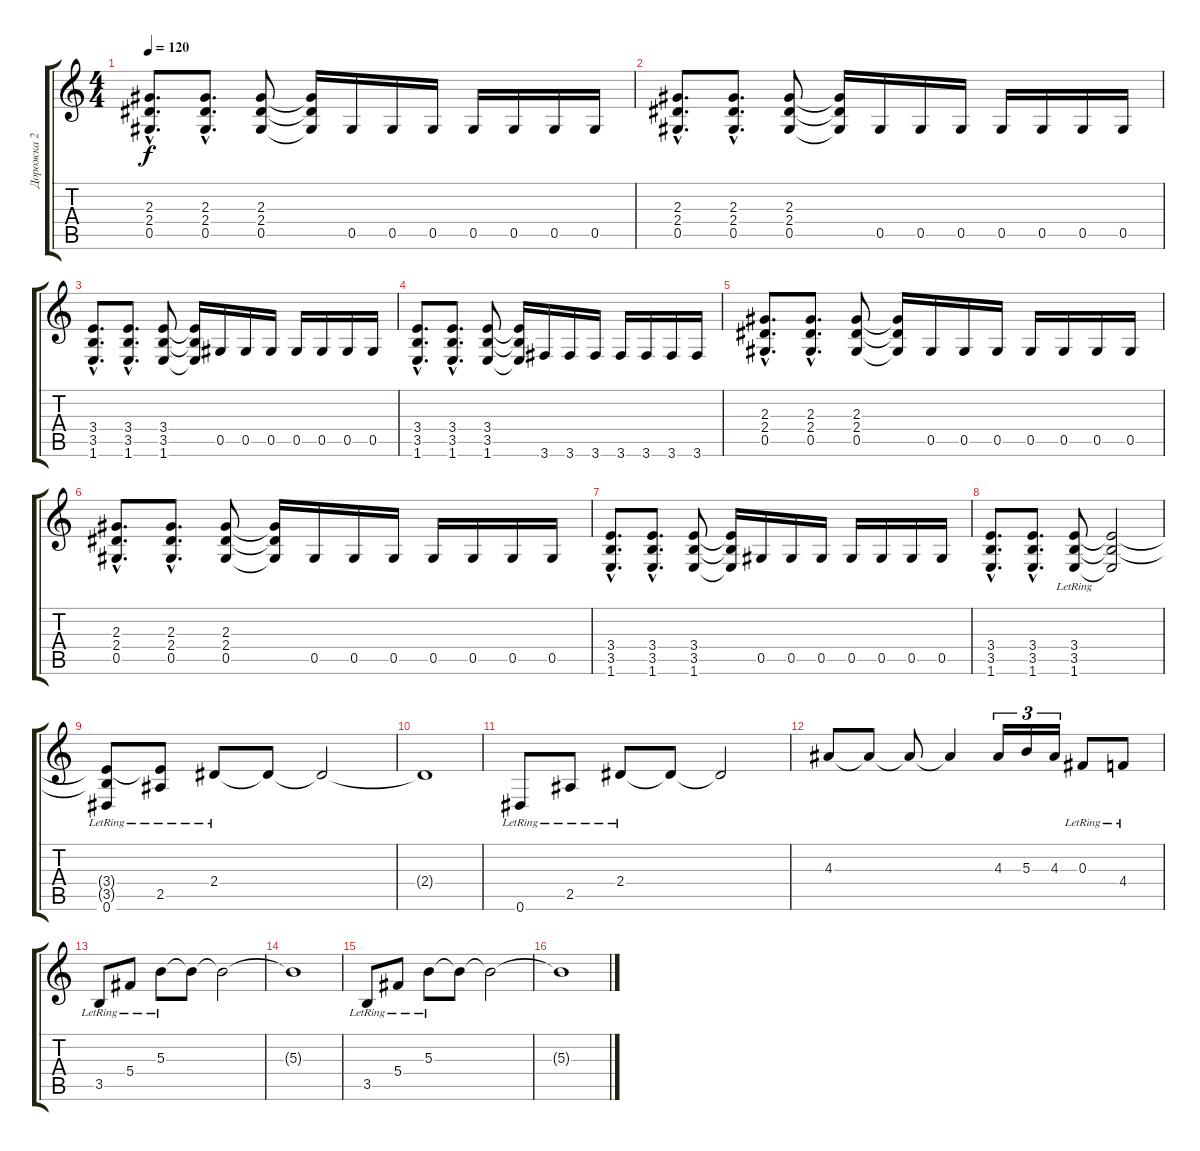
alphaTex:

\track ("Дорожка 2" "Дорожка 2") {instrument distortionguitar}
\staff {score tabs}
\tuning (Eb4 Bb3 Gb3 Db3 Ab2 Eb2) {hide}
\ts (4 4)
\tempo 120
\clef g2
\ks c
(2.3{hac} 2.4{hac} 0.5{hac}).8{d dy f} (2.3{hac} 2.4{hac} 0.5{hac}).8{d} (2.3 2.4 0.5).8 (2.3{t} 2.4{t} 0.5{t}).16 0.5.16 0.5.16 0.5.16 0.5.16 0.5.16 0.5.16 0.5.16 |
(2.3{hac} 2.4{hac} 0.5{hac}).8{d} (2.3{hac} 2.4{hac} 0.5{hac}).8{d} (2.3 2.4 0.5).8 (2.3{t} 2.4{t} 0.5{t}).16 0.5.16 0.5.16 0.5.16 0.5.16 0.5.16 0.5.16 0.5.16 |
(3.4{hac} 3.5{hac} 1.6{hac}).8{d} (3.4{hac} 3.5{hac} 1.6{hac}).8{d} (3.4 3.5 1.6).8 (3.4{t} 3.5{t} 1.6{t}).16 0.5.16 0.5.16 0.5.16 0.5.16 0.5.16 0.5.16 0.5.16 |
(3.4{hac} 3.5{hac} 1.6{hac}).8{d} (3.4{hac} 3.5{hac} 1.6{hac}).8{d} (3.4 3.5 1.6).8 (3.4{t} 3.5{t} 1.6{t}).16 3.6.16 3.6.16 3.6.16 3.6.16 3.6.16 3.6.16 3.6.16 |
(2.3{hac} 2.4{hac} 0.5{hac}).8{d} (2.3{hac} 2.4{hac} 0.5{hac}).8{d} (2.3 2.4 0.5).8 (2.3{t} 2.4{t} 0.5{t}).16 0.5.16 0.5.16 0.5.16 0.5.16 0.5.16 0.5.16 0.5.16 |
(2.3{hac} 2.4{hac} 0.5{hac}).8{d} (2.3{hac} 2.4{hac} 0.5{hac}).8{d} (2.3 2.4 0.5).8 (2.3{t} 2.4{t} 0.5{t}).16 0.5.16 0.5.16 0.5.16 0.5.16 0.5.16 0.5.16 0.5.16 |
(3.4{hac} 3.5{hac} 1.6{hac}).8{d} (3.4{hac} 3.5{hac} 1.6{hac}).8{d} (3.4 3.5 1.6).8 (3.4{t} 3.5{t} 1.6{t}).16 0.5.16 0.5.16 0.5.16 0.5.16 0.5.16 0.5.16 0.5.16 |
(3.4{hac} 3.5{hac} 1.6{hac}).8{d} (3.4{hac} 3.5{hac} 1.6{hac}).8{d} (3.4{lr} 3.5{lr} 1.6{lr}).8 (3.4{t} 3.5{t} 1.6{t}).2 |
(3.4{t} 3.5{t} 0.6{lr}).8{instrument acousticguitarnylon} (3.4{t} 2.5{lr}).8 2.4{lr}.8 2.4{t}.8 2.4{t}.2 |
2.4{t}.1 |
0.6{lr}.8 2.5{lr}.8 2.4{lr}.8 2.4{t}.8 2.4{t}.2 |
4.3.8 4.3{t}.8 4.3{t}.8 4.3{t}.4 4.3.16{tu (3 2)} 5.3.16{tu (3 2)} 4.3.16{tu (3 2)} 0.3{lr}.8 4.4{lr}.8 |
3.5{lr}.8 5.4{lr}.8 5.3{lr}.8 5.3{t}.8 5.3{t}.2 |
5.3{t}.1 |
3.5{lr}.8 5.4{lr}.8 5.3{lr}.8 5.3{t}.8 5.3{t}.2 |
5.3{t}.1
